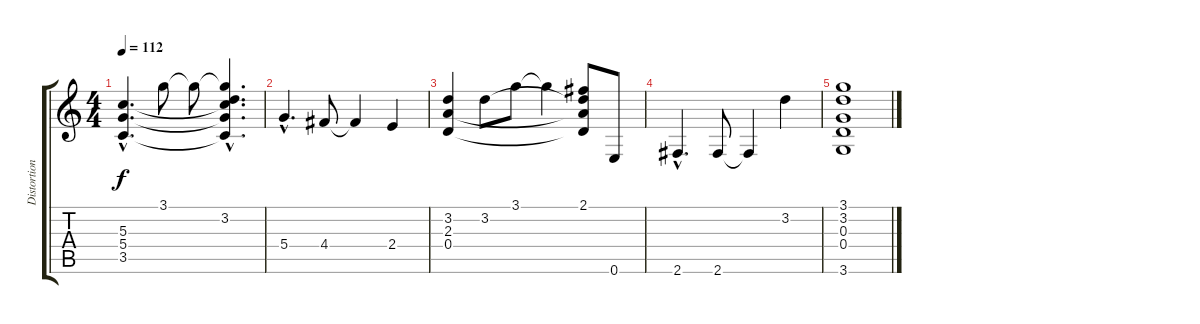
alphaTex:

\track ("Distortion Guitar" "Distortion") {instrument distortionguitar}
\staff {score tabs}
\tuning (E4 B3 G3 D3 A2 E2) {hide}
\ts (4 4)
\tempo 112
\clef g2
\ks c
(5.3{hac} 5.4{hac} 3.5{hac}).4{d dy f} 3.1.8 3.1{t}.8 (3.1{hac t} 3.2{hac} 5.3{hac t} 5.4{hac t} 3.5{hac t}).4{d} |
5.4{hac}.4{d} 4.4.8 4.4{t}.4 2.4.4 |
(3.2 2.3 0.4).4 3.2.8 3.1.8 3.1{t}.4 (2.1 3.2{t} 2.3{t} 0.4{t}).8 0.6.8 |
2.6{hac}.4{d} 2.6.8 2.6{t}.4 3.2.4 |
(3.1 3.2 0.3 0.4 3.6).1
